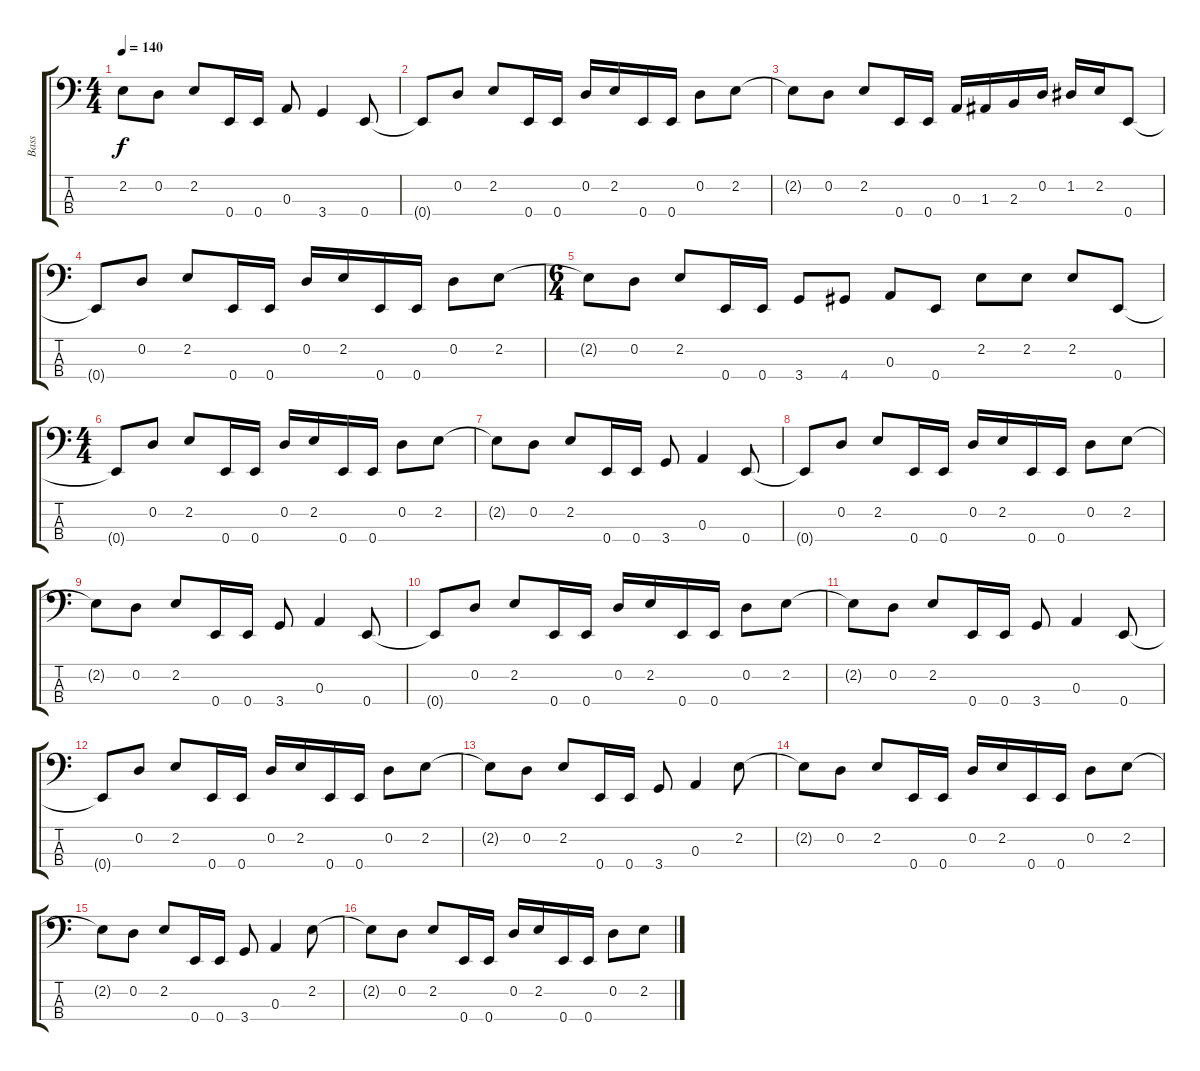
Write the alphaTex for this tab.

\track ("Bass" "Bass") {instrument electricbassfinger}
\staff {score tabs}
\tuning (G2 D2 A1 E1) {hide}
\ts (4 4)
\tempo 140
\clef f4
\ks c
2.2{t}.8{dy f} 0.2.8 2.2.8 0.4.16 0.4.16 0.3.8 3.4.4 0.4.8 |
0.4{t}.8 0.2.8 2.2.8 0.4.16 0.4.16 0.2.16 2.2.16 0.4.16 0.4.16 0.2.8 2.2.8 |
2.2{t}.8 0.2.8 2.2.8 0.4.16 0.4.16 0.3.16 1.3.16 2.3.16 0.2.16 1.2.16 2.2.16 0.4.8 |
0.4{t}.8 0.2.8 2.2.8 0.4.16 0.4.16 0.2.16 2.2.16 0.4.16 0.4.16 0.2.8 2.2.8 |
\ts (6 4)
2.2{t}.8 0.2.8 2.2.8 0.4.16 0.4.16 3.4.8 4.4.8 0.3.8 0.4.8 2.2.8 2.2.8 2.2.8 0.4.8 |
\ts (4 4)
0.4{t}.8 0.2.8 2.2.8 0.4.16 0.4.16 0.2.16 2.2.16 0.4.16 0.4.16 0.2.8 2.2.8 |
2.2{t}.8 0.2.8 2.2.8 0.4.16 0.4.16 3.4.8 0.3.4 0.4.8 |
0.4{t}.8 0.2.8 2.2.8 0.4.16 0.4.16 0.2.16 2.2.16 0.4.16 0.4.16 0.2.8 2.2.8 |
2.2{t}.8 0.2.8 2.2.8 0.4.16 0.4.16 3.4.8 0.3.4 0.4.8 |
0.4{t}.8 0.2.8 2.2.8 0.4.16 0.4.16 0.2.16 2.2.16 0.4.16 0.4.16 0.2.8 2.2.8 |
2.2{t}.8 0.2.8 2.2.8 0.4.16 0.4.16 3.4.8 0.3.4 0.4.8 |
0.4{t}.8 0.2.8 2.2.8 0.4.16 0.4.16 0.2.16 2.2.16 0.4.16 0.4.16 0.2.8 2.2.8 |
2.2{t}.8 0.2.8 2.2.8 0.4.16 0.4.16 3.4.8 0.3.4 2.2.8 |
2.2{t}.8 0.2.8 2.2.8 0.4.16 0.4.16 0.2.16 2.2.16 0.4.16 0.4.16 0.2.8 2.2.8 |
2.2{t}.8 0.2.8 2.2.8 0.4.16 0.4.16 3.4.8 0.3.4 2.2.8 |
2.2{t}.8 0.2.8 2.2.8 0.4.16 0.4.16 0.2.16 2.2.16 0.4.16 0.4.16 0.2.8 2.2.8
